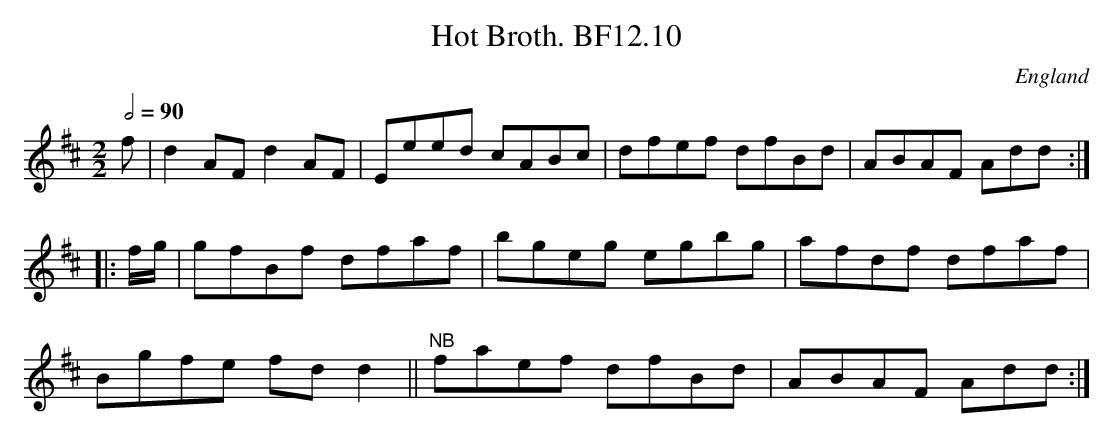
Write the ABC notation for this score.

X:1
T:Hot Broth. BF12.10
M:2/2
L:1/8
Q:1/2=90
O:England
K:D major
f|d2AFd2AF|Eeed cABc|dfef dfBd|ABAF Add:|!
|:f/2g/2|gfBf dfaf|bgeg egbg|afdf dfaf|!
Bgfe fdd2||"^NB"faef dfBd|ABAF Add:|
